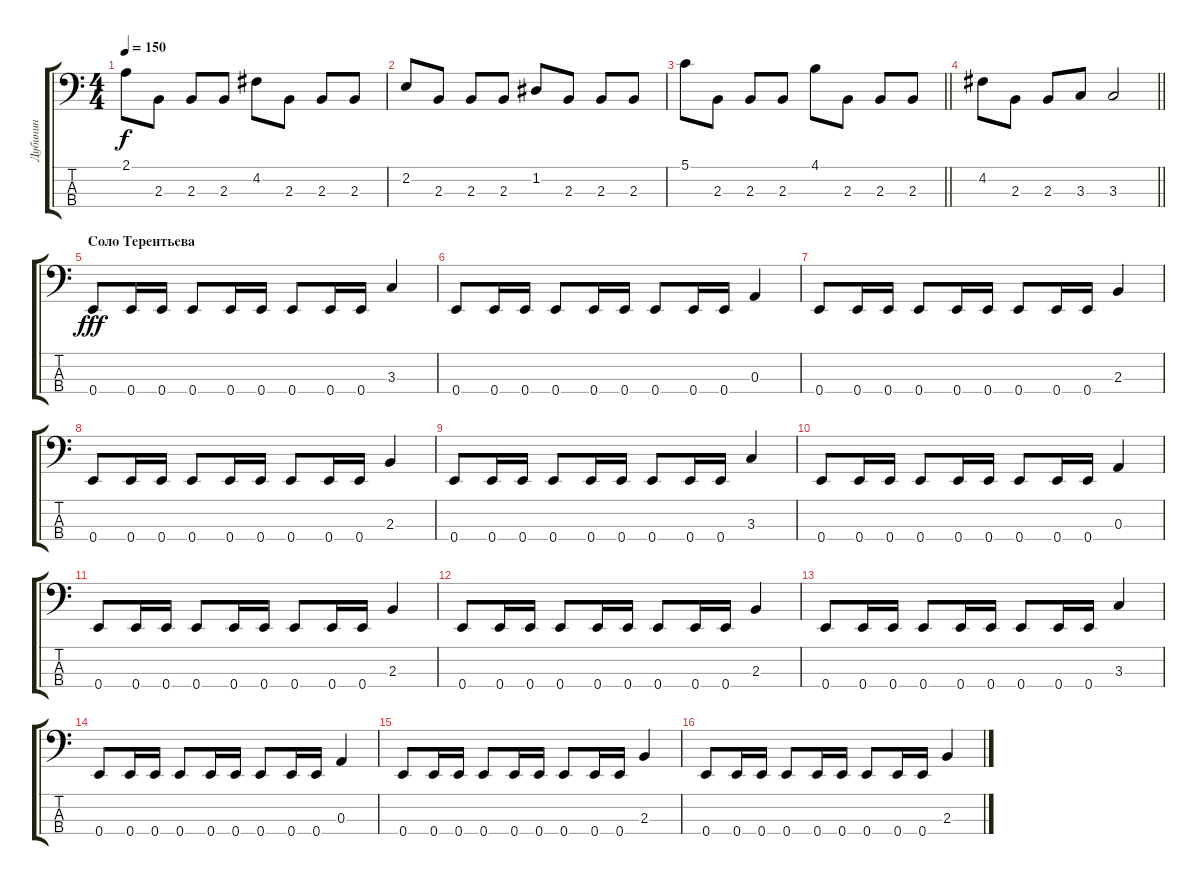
\track ("Дубинин" "Дубинин") {instrument electricbassfinger}
\staff {score tabs}
\tuning (G2 D2 A1 E1) {hide}
\ts (4 4)
\tempo 150
\clef f4
\ks c
2.1.8{dy f} 2.3.8 2.3.8 2.3.8 4.2.8 2.3.8 2.3.8 2.3.8 |
2.2.8 2.3.8 2.3.8 2.3.8 1.2.8 2.3.8 2.3.8 2.3.8 |
\barLineRight lightlight
5.1.8 2.3.8 2.3.8 2.3.8 4.1.8 2.3.8 2.3.8 2.3.8 |
\barLineRight lightlight
4.2.8 2.3.8 2.3.8 3.3.8 3.3.2 |
\section ("" "Соло Терентьева")
0.4.8{dy fff} 0.4.16 0.4.16 0.4.8 0.4.16 0.4.16 0.4.8 0.4.16 0.4.16 3.3.4 |
0.4.8 0.4.16 0.4.16 0.4.8 0.4.16 0.4.16 0.4.8 0.4.16 0.4.16 0.3.4 |
0.4.8 0.4.16 0.4.16 0.4.8 0.4.16 0.4.16 0.4.8 0.4.16 0.4.16 2.3.4 |
0.4.8 0.4.16 0.4.16 0.4.8 0.4.16 0.4.16 0.4.8 0.4.16 0.4.16 2.3.4 |
0.4.8 0.4.16 0.4.16 0.4.8 0.4.16 0.4.16 0.4.8 0.4.16 0.4.16 3.3.4 |
0.4.8 0.4.16 0.4.16 0.4.8 0.4.16 0.4.16 0.4.8 0.4.16 0.4.16 0.3.4 |
0.4.8 0.4.16 0.4.16 0.4.8 0.4.16 0.4.16 0.4.8 0.4.16 0.4.16 2.3.4 |
0.4.8 0.4.16 0.4.16 0.4.8 0.4.16 0.4.16 0.4.8 0.4.16 0.4.16 2.3.4 |
0.4.8 0.4.16 0.4.16 0.4.8 0.4.16 0.4.16 0.4.8 0.4.16 0.4.16 3.3.4 |
0.4.8 0.4.16 0.4.16 0.4.8 0.4.16 0.4.16 0.4.8 0.4.16 0.4.16 0.3.4 |
0.4.8 0.4.16 0.4.16 0.4.8 0.4.16 0.4.16 0.4.8 0.4.16 0.4.16 2.3.4 |
0.4.8 0.4.16 0.4.16 0.4.8 0.4.16 0.4.16 0.4.8 0.4.16 0.4.16 2.3.4
